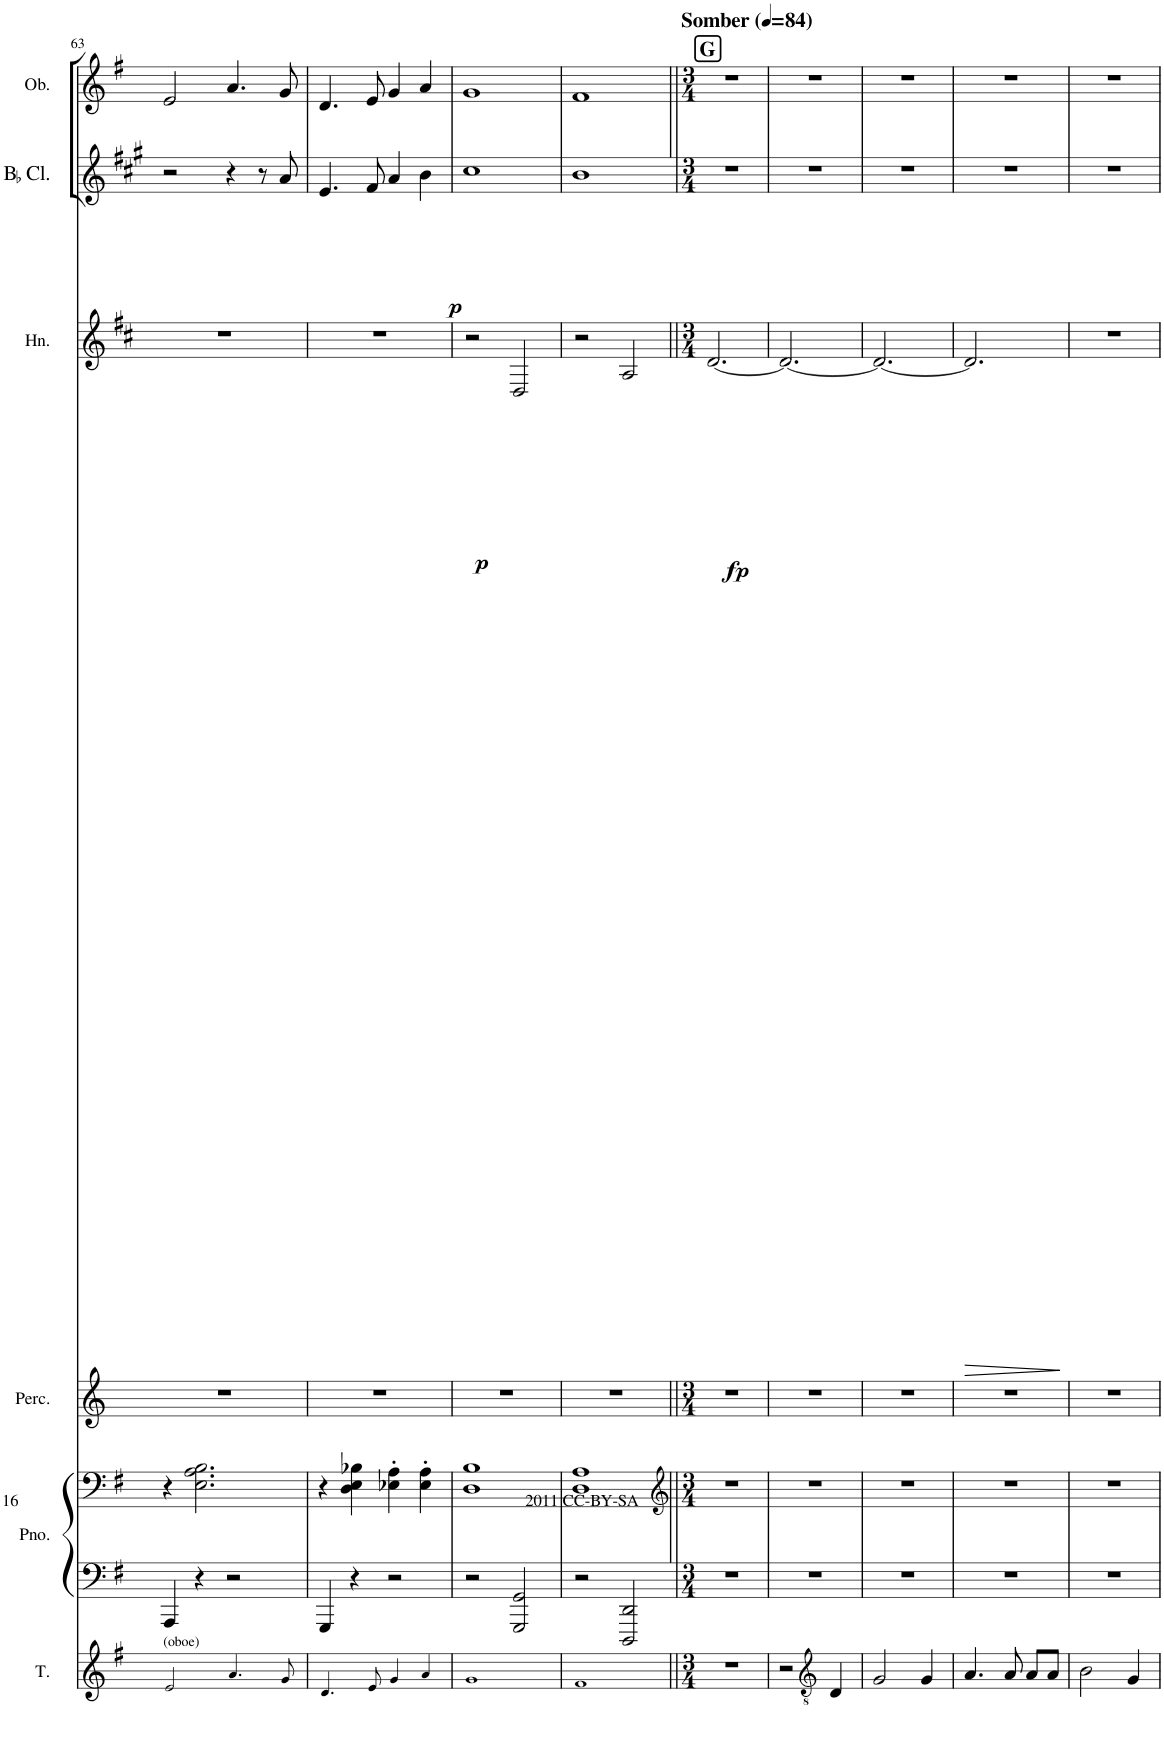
**kern	**text	**dynam	**kern	**kern	**kern	**kern	**dynam	**kern	**dynam	**kern
*part6	*part6	*part6	*part5	*part5	*part4	*part3	*part3	*part2	*part2	*part1
*staff7	*staff7	*staff7	*staff6	*staff5	*staff4	*staff3	*staff3	*staff2	*staff2	*staff1
*I"Tenor	*	*	*I"Piano	*	*I"Percussion	*I"Horn	*	*I"BaccidentalFlat Clarinet	*	*I"Oboe
*I'T.	*	*	*I'Pno.	*	*I'Perc.	*I'Hn.	*	*I'BaccidentalFlat Cl.	*	*I'Ob.
!!LO:PB:g=z
*clefG2	*	*	*clefF4	*clefF4	*clefG2	*clefG2	*	*clefG2	*	*clefG2
*	*	*	*	*	*	*Trd4c7	*	*Trd1c2	*	*
*k[f#]	*	*	*k[f#]	*k[f#]	*k[]	*k[f#c#]	*	*k[f#c#g#]	*	*k[f#]
*M4/4	*	*	*M4/4	*M4/4	*M4/4	*M4/4	*	*M4/4	*	*M4/4
=63	=63	=63	=63	=63	=63	=63	=63	=63	=63	=63
!LO:TX:a:t=(oboe)	!	!	!	!	!	!	!	!	!	!
2e!/	.	.	4AAA/	4r	1r	1r	.	2r	.	2e/
.	.	.	4r	2.E\ 2.A\ 2.B\	.	.	.	.	.	.
4.a!/	.	.	2r	.	.	.	.	4r	.	4.a/
.	.	.	.	.	.	.	.	8r	.	.
!	!	!	!	!	!	!	!	!	!LO:DY:b	!
8g!/	.	.	.	.	.	.	.	8a/	p	8g/
=64	=64	=64	=64	=64	=64	=64	=64	=64	=64	=64
4.d!/	.	.	4GGG/	4r	1r	1r	.	4.e/	.	4.d/
.	.	.	4r	4D\ 4E\ 4B-X\	.	.	.	.	.	.
8e!/	.	.	.	.	.	.	.	8f#/	.	8e/
4g!/	.	.	2r	4E-X\' 4A\'	.	.	.	4a/	.	4g/
4a!/	.	.	.	4E-\' 4A\'	.	.	.	4b\	.	4a/
=65	=65	=65	=65	=65	=65	=65	=65	=65	=65	=65
!	!	!	!	!	!	!	!LO:DY:b	!	!	!
1g!	.	.	2r	1D 1B	1r	2r	p	1cc#	.	1g
.	.	.	2GGG/ 2GG/	.	.	2D/	.	.	.	.
=66	=66	=66	=66	=66	=66	=66	=66	=66	=66	=66
1f#!	.	.	2r	1D 1A	1r	2r	.	1b	.	1f#
.	.	.	2DDD/ 2DD/	.	.	2A/	.	.	.	.
=67||	=67||	=67||	=67||	=67||	=67||	=67||	=67||	=67||	=67||	=67||
*	*	*	*	*clefG2	*	*	*	*	*	*
*M3/4	*	*	*M3/4	*M3/4	*M3/4	*M3/4	*	*M3/4	*	*M3/4
*	*	*	*	*	*	*	*	*	*	*MM84
!	!	!	!	!	!	!	!	!	!	!LO:TX:a:B:t=Somber
!	!	!	!	!	!	!	!	!	!	!LO:TX:a:B:t=G
!	!	!	!	!	!	!	!LO:DY:b	!	!	!
2.r	.	.	2.r	2.r	2.r	[2.d/	fp	2.r	.	2.r
=68	=68	=68	=68	=68	=68	=68	=68	=68	=68	=68
2r	.	.	2.r	2.r	2.r	2.d/_	.	2.r	.	2.r
*clefGv2	*	*	*	*	*	*	*	*	*	*
!	!LO:LY:b	!LO:DY:b	!	!	!	!	!	!	!	!
4D/	My	mf	.	.	.	.	.	.	.	.
=69	=69	=69	=69	=69	=69	=69	=69	=69	=69	=69
!	!LO:LY:b	!	!	!	!	!	!	!	!	!
2G/	mo-	.	2.r	2.r	2.r	2.d/_	.	2.r	.	2.r
!	!LO:LY:b	!	!	!	!	!	!	!	!	!
4G/	-ther	.	.	.	.	.	.	.	.	.
=70	=70	=70	=70	=70	=70	=70	=70	=70	=70	=70
!	!LO:LY:b	!	!	!	!	!	!LO:HP:b	!	!	!
4.A/	called	.	2.r	2.r	2.r	2.d/]	>	2.r	.	2.r
!	!LO:LY:b	!	!	!	!	!	!	!	!	!
8A/	me	.	.	.	.	.	.	.	.	.
!	!LO:LY:b	!	!	!	!	!	!	!	!	!
8A/L	to	.	.	.	.	.	.	.	.	.
!	!LO:LY:b	!	!	!	!	!	!	!	!	!
8A/J	her	.	.	.	.	.	.	.	.	.
.	.	.	.	.	.	.	]	.	.	.
=71	=71	=71	=71	=71	=71	=71	=71	=71	=71	=71
!	!LO:LY:b	!	!	!	!	!	!	!	!	!
2B\	death	.	2.r	2.r	2.r	2.r	.	2.r	.	2.r
!	!LO:LY:b	!	!	!	!	!	!	!	!	!
4G/	bed	.	.	.	.	.	.	.	.	.
=	=	=	=	=	=	=	=	=	=	=
*-	*-	*-	*-	*-	*-	*-	*-	*-	*-	*-
